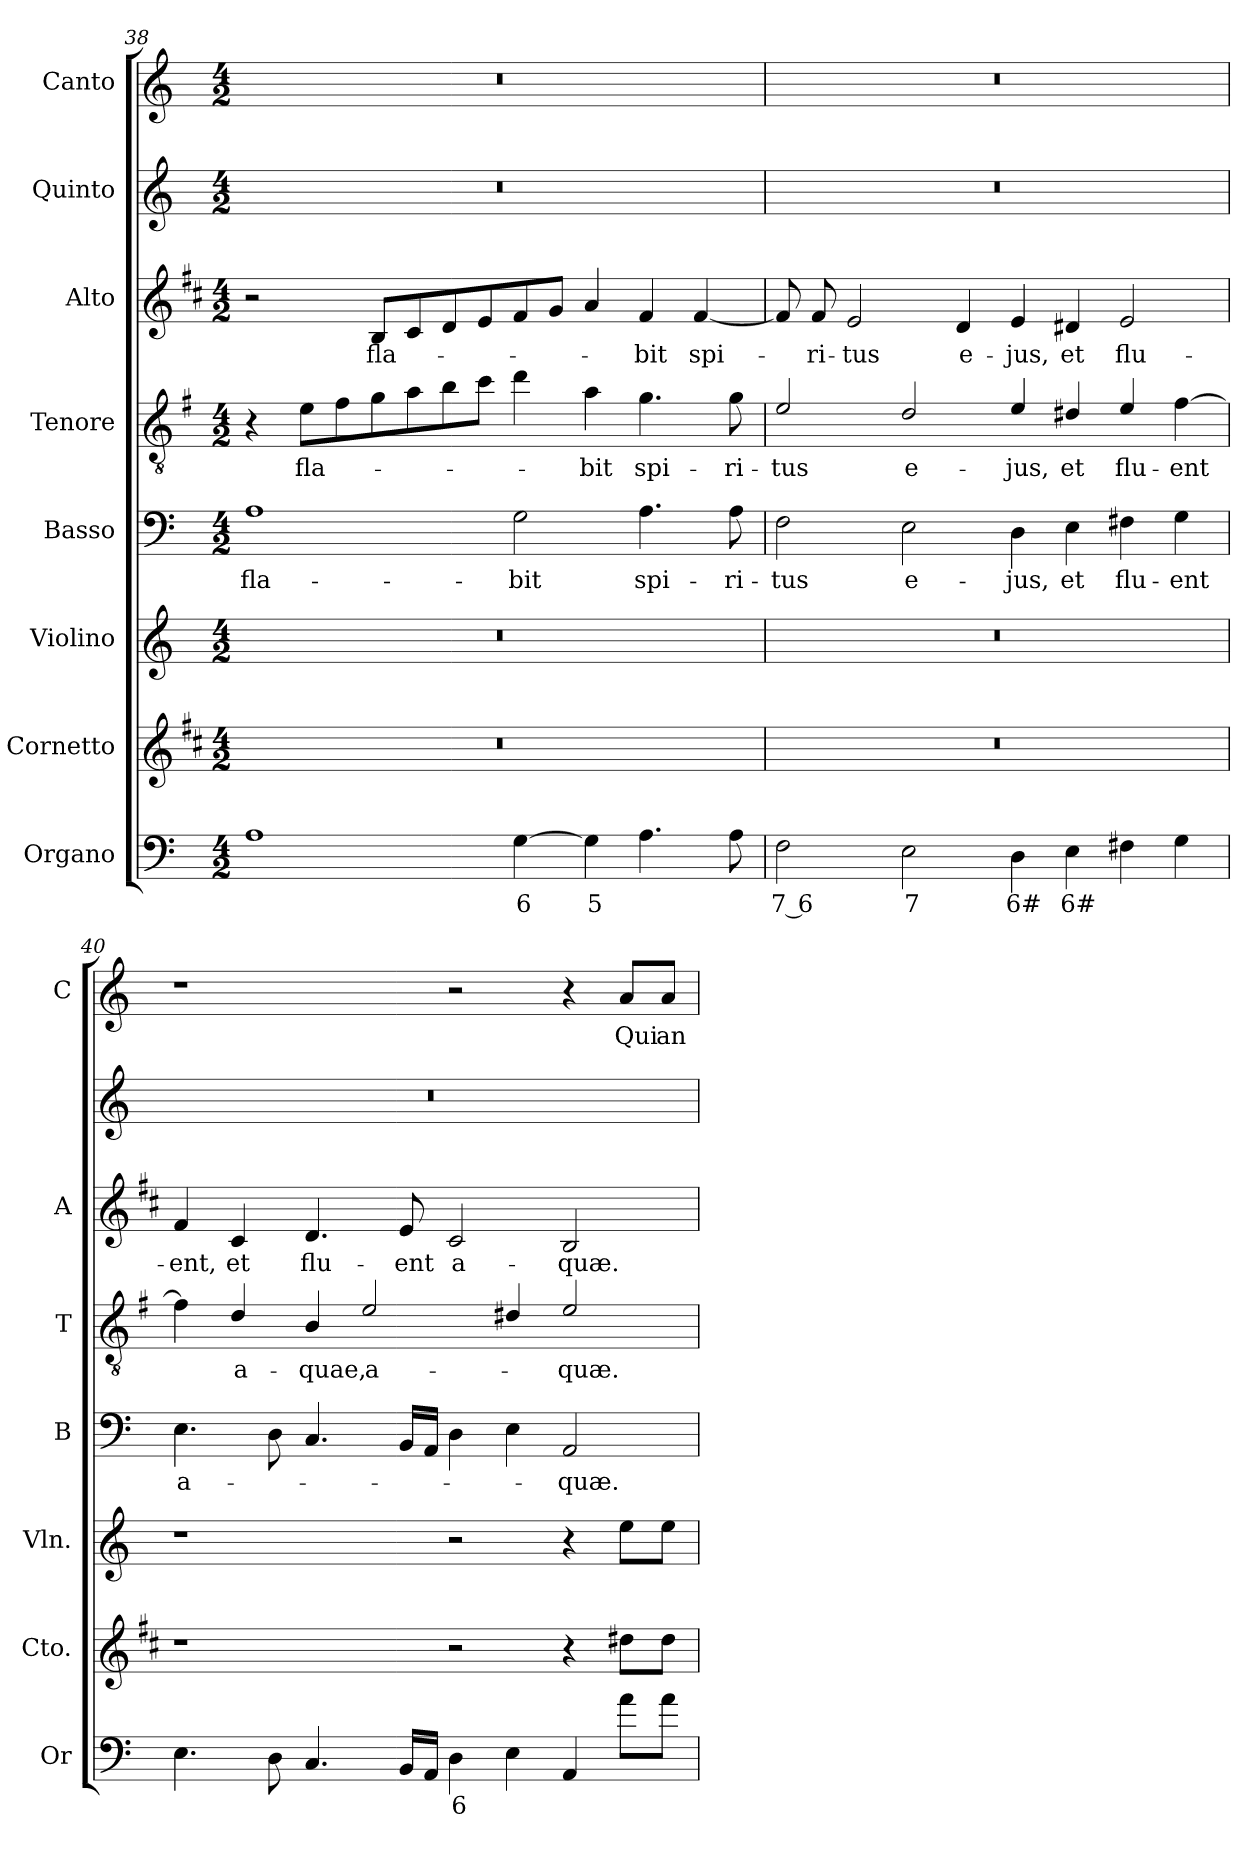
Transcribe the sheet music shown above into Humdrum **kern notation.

**kern	**text	**kern	**kern	**kern	**text	**kern	**text	**kern	**text	**kern	**kern	**text
*part8	*part8	*part7	*part6	*part5	*part5	*part4	*part4	*part3	*part3	*part2	*part1	*part1
*staff8	*staff8	*staff7	*staff6	*staff5	*staff5	*staff4	*staff4	*staff3	*staff3	*staff2	*staff1	*staff1
*I"Organo	*	*I"Cornetto	*I"Violino	*I"Basso	*	*I"Tenore	*	*I"Alto	*	*I"Quinto	*I"Canto	*
*I'Or	*	*I'Cto.	*I'Vln.	*I'B	*	*I'T	*	*I'A	*	*	*I'C	*
*clefF4	*	*clefG2	*clefG2	*clefF4	*	*clefGv2	*	*clefG2	*	*clefG2	*clefG2	*
*	*	*ITrd1c2	*	*	*	*ITrd4c7	*	*ITrd1c2	*	*	*	*
*k[]	*	*k[]	*k[]	*k[]	*	*k[]	*	*k[]	*	*k[]	*k[]	*
*C:	*	*C:	*C:	*C:	*	*C:	*	*C:	*	*C:	*C:	*
*M4/2	*	*M4/2	*M4/2	*M4/2	*	*M4/2	*	*M4/2	*	*M4/2	*M4/2	*
=38	=38	=38	=38	=38	=38	=38	=38	=38	=38	=38	=38	=38
!	!	!	!	!	!LO:LY:b	!	!	!	!	!	!	!
1A	.	0r	0r	1A	fla-	4r	.	2r	.	0r	0r	.
!	!	!	!	!	!	!	!LO:LY:b	!	!	!	!	!
.	.	.	.	.	.	8A\L	fla-	.	.	.	.	.
.	.	.	.	.	.	8B\	.	.	.	.	.	.
!	!	!	!	!	!	!	!	!	!LO:LY:b	!	!	!
.	.	.	.	.	.	8c\	.	8A/L	fla-	.	.	.
.	.	.	.	.	.	8d\	.	8B/	.	.	.	.
.	.	.	.	.	.	8e\	.	8c/	.	.	.	.
.	.	.	.	.	.	8f\J	.	8d/	.	.	.	.
!	!LO:LY:b	!	!	!	!LO:LY:b	!	!	!	!	!	!	!
[4G\	6	.	.	2G\	-bit	4g\	.	8e/	.	.	.	.
.	.	.	.	.	.	.	.	8f/J	.	.	.	.
!	!LO:LY:b	!	!	!	!	!	!LO:LY:b	!	!	!	!	!
4G\]	5	.	.	.	.	4d\	-bit	4g/	.	.	.	.
!	!	!	!	!	!LO:LY:b	!	!LO:LY:b	!	!LO:LY:b	!	!	!
4.A\	.	.	.	4.A\	spi-	4.c\	spi-	4e/	-bit	.	.	.
!	!	!	!	!	!	!	!	!	!LO:LY:b	!	!	!
.	.	.	.	.	.	.	.	[4e/	spi-	.	.	.
!	!	!	!	!	!LO:LY:b	!	!LO:LY:b	!	!	!	!	!
8A\	.	.	.	8A\	-ri-	8c\	-ri-	.	.	.	.	.
=39	=39	=39	=39	=39	=39	=39	=39	=39	=39	=39	=39	=39
!	!LO:LY:b	!	!	!	!LO:LY:b	!	!LO:LY:b	!	!	!	!	!
2F\	7 6	0r	0r	2F\	-tus	2A/	-tus	8e/]	.	0r	0r	.
!	!	!	!	!	!	!	!	!	!LO:LY:b	!	!	!
.	.	.	.	.	.	.	.	8e/	-ri-	.	.	.
!	!	!	!	!	!	!	!	!	!LO:LY:b	!	!	!
.	.	.	.	.	.	.	.	2d/	-tus	.	.	.
!	!LO:LY:b	!	!	!	!LO:LY:b	!	!LO:LY:b	!	!	!	!	!
2E\	7	.	.	2E\	e-	2G/	e-	.	.	.	.	.
!	!	!	!	!	!	!	!	!	!LO:LY:b	!	!	!
.	.	.	.	.	.	.	.	4c/	e-	.	.	.
!	!LO:LY:b	!	!	!	!LO:LY:b	!	!LO:LY:b	!	!LO:LY:b	!	!	!
4D\	6#	.	.	4D\	-jus,	4A/	-jus,	4d/	-jus,	.	.	.
!	!LO:LY:b	!	!	!	!LO:LY:b	!	!LO:LY:b	!	!LO:LY:b	!	!	!
4E\	6#	.	.	4E\	et	4G#X/	et	4c#X/	et	.	.	.
!	!	!	!	!	!LO:LY:b	!	!LO:LY:b	!	!LO:LY:b	!	!	!
4F#X\	.	.	.	4F#X\	flu-	4A/	flu-	2d/	flu-	.	.	.
!	!	!	!	!	!LO:LY:b	!	!LO:LY:b	!	!	!	!	!
4G\	.	.	.	4G\	-ent	[4B\	-ent	.	.	.	.	.
!!LO:LB:g=z
=40	=40	=40	=40	=40	=40	=40	=40	=40	=40	=40	=40	=40
!	!	!	!	!	!LO:LY:b	!	!	!	!LO:LY:b	!	!	!
4.E\	.	1r	1r	4.E\	a-	4B\]	.	4e/	-ent,	0r	1r	.
!	!	!	!	!	!	!	!LO:LY:b	!	!LO:LY:b	!	!	!
.	.	.	.	.	.	4G/	a-	4B/	et	.	.	.
8D\	.	.	.	8D\	.	.	.	.	.	.	.	.
!	!	!	!	!	!	!	!LO:LY:b	!	!LO:LY:b	!	!	!
4.C/	.	.	.	4.C/	.	4E/	-quae,	4.c/	flu-	.	.	.
!	!	!	!	!	!	!	!LO:LY:b	!	!	!	!	!
.	.	.	.	.	.	2A/	a-	.	.	.	.	.
!	!	!	!	!	!	!	!	!	!LO:LY:b	!	!	!
16BB/LL	.	.	.	16BB/LL	.	.	.	8d/	-ent	.	.	.
16AA/JJ	.	.	.	16AA/JJ	.	.	.	.	.	.	.	.
!	!LO:LY:b	!	!	!	!	!	!	!	!LO:LY:b	!	!	!
4D\	6	2r	2r	4D\	.	.	.	2B/	a-	.	2r	.
4E\	.	.	.	4E\	.	4G#X/	.	.	.	.	.	.
!	!	!	!	!	!LO:LY:b	!	!LO:LY:b	!	!LO:LY:b	!	!	!
4AA/	.	4r	4r	2AA/	-quæ.	2A/	-quæ.	2A/	-quæ.	.	4r	.
!	!	!	!	!	!	!	!	!	!	!	!	!LO:LY:b
8a\L	.	8cc#X\L	8ee\L	.	.	.	.	.	.	.	8a/L	Qui
!	!	!	!	!	!	!	!	!	!	!	!	!LO:LY:b
8a\J	.	8cc#\J	8ee\J	.	.	.	.	.	.	.	8a/J	an-
=	=	=	=	=	=	=	=	=	=	=	=	=
*-	*-	*-	*-	*-	*-	*-	*-	*-	*-	*-	*-	*-
